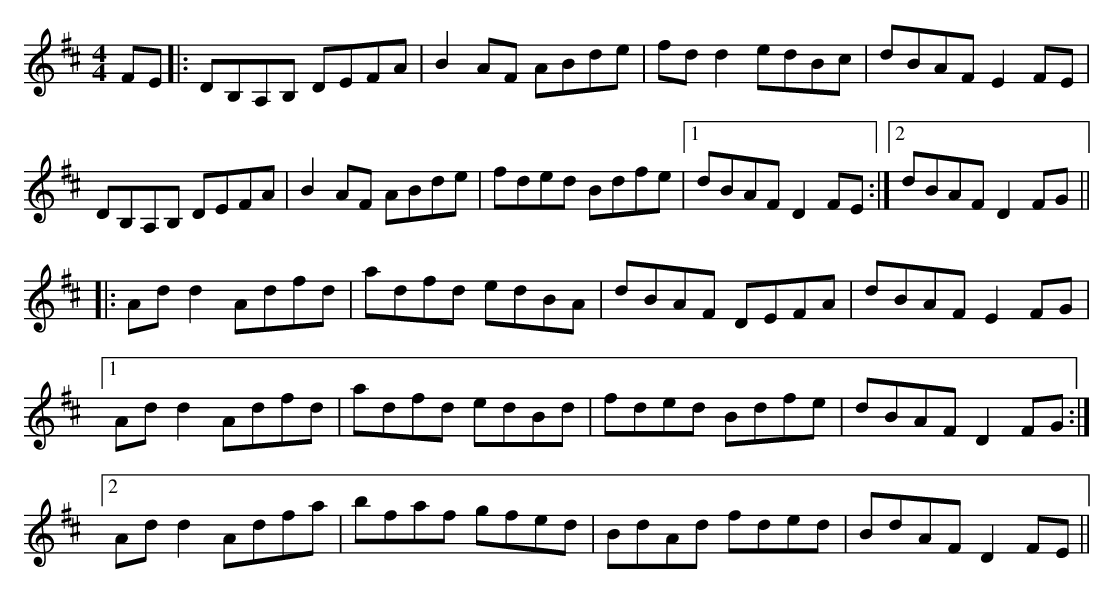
X:1
M:4/4
K:D
FE|:DB,A,B, DEFA|B2 AF ABde|fd d2 edBc|dBAF E2 FE|
DB,A,B, DEFA|B2 AF ABde|fded Bdfe|1 dBAF D2 FE:|2 dBAF D2FG||
|:Ad d2 Adfd|adfd edBA|dBAF DEFA|dBAF E2 FG|
[1 Ad d2 Adfd|adfd edBd|fded Bdfe|dBAF D2 FG:|
[2 Ad d2 Adfa|bfaf gfed|BdAd fded|BdAF D2 FE||
